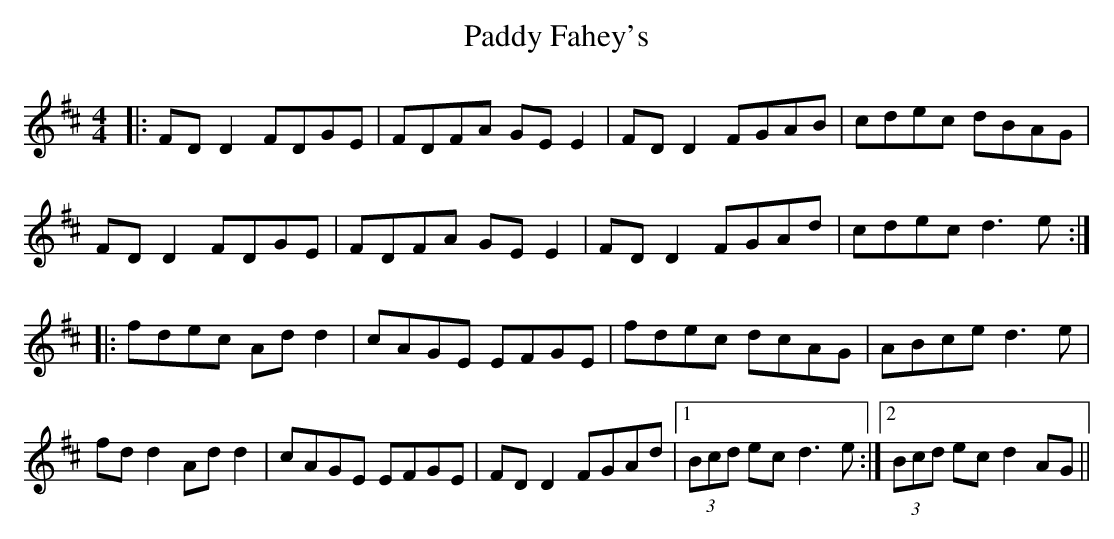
X:1
T: Paddy Fahey's
M: 4/4
L: 1/8
K: Dmaj
|:FD D2 FDGE|FDFA GE E2|FD D2 FGAB|cdec dBAG|
FD D2 FDGE|FDFA GE E2|FD D2 FGAd|cdec d3e:|
|:fdec Ad d2|cAGE EFGE|fdec dcAG|ABce d3e|
fd d2 Ad d2|cAGE EFGE|FD D2 FGAd|1 (3Bcd ec d3e:|2 (3Bcd ec d2 AG||
